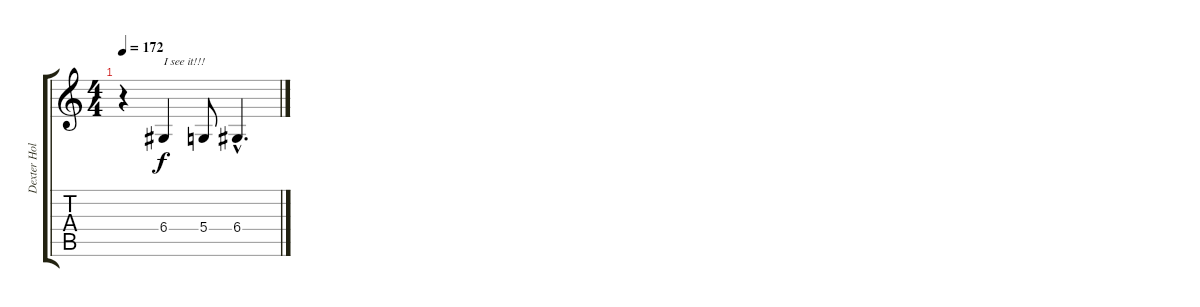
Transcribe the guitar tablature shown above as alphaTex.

\track ("Dexter Holland (Vocals)" "Dexter Hol") {instrument tenorsax}
\staff {score tabs}
\tuning (E4 B3 G3 D3 A2 E2) {hide}
\ts (4 4)
\tempo 172
\clef g2
\ks c
r.4{dy f} 6.4.4{txt "I see it!!!"} 5.4.8 6.4{hac}.4{d}
